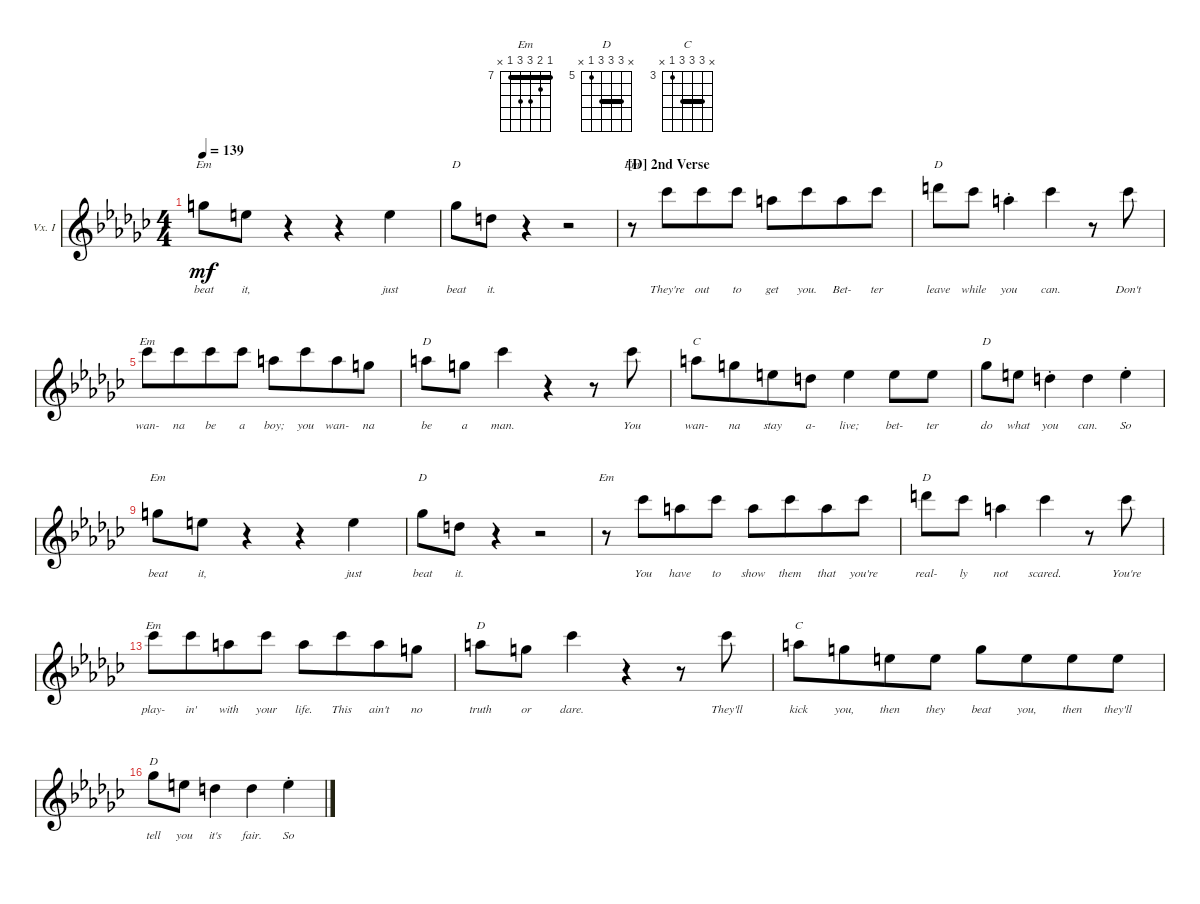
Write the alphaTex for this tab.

\bracketExtendMode groupsimilarinstruments
\firstSystemTrackNameOrientation horizontal
\otherSystemsTrackNameOrientation horizontal
\defaultBarNumberDisplay FirstOfSystem
\track ("Voice I" "Vx. I") {instrument voiceoohs}
\staff {score}
\tuning (Eb4 Bb3 Gb3 Db3 Ab2 Eb2)
\displaytranspose 13
\chord ("Em" 7 8 9 9 7 x) {firstfret 7 showfingering false barre 7}
\chord ("D" x 7 7 7 5 x) {firstfret 5 showfingering false barre (7 7)}
\chord ("C" x 5 5 5 3 x) {firstfret 3 showfingering false barre (5 5)}
\ts (4 4)
\tempo 139
\clef g2
\ks gb
3.1.8{ch "Em" lyrics (0 "beat") lyrics (1 "") lyrics (2 "") lyrics (3 "") lyrics (4 "") dy mf} 0.1.8{lyrics (0 "it,") lyrics (1 "") lyrics (2 "") lyrics (3 "") lyrics (4 "")} r.4 r.4 0.1.4{lyrics (0 "just") lyrics (1 "") lyrics (2 "") lyrics (3 "") lyrics (4 "")} |
2.1.8{ch "D" lyrics (0 "beat") lyrics (1 "") lyrics (2 "") lyrics (3 "") lyrics (4 "") beam merge} 3.2.8{lyrics (0 "it.") lyrics (1 "") lyrics (2 "") lyrics (3 "") lyrics (4 "") beam merge} r.4 r.2 |
\section ("D" "2nd Verse")
r.8{ch "Em"} 7.1.8{lyrics (0 "They're") lyrics (1 "") lyrics (2 "") lyrics (3 "") lyrics (4 "") beam merge} 7.1.8{lyrics (0 "out") lyrics (1 "") lyrics (2 "") lyrics (3 "") lyrics (4 "")} 7.1.8{lyrics (0 "to") lyrics (1 "") lyrics (2 "") lyrics (3 "") lyrics (4 "")} 5.1.8{lyrics (0 "get") lyrics (1 "") lyrics (2 "") lyrics (3 "") lyrics (4 "")} 7.1.8{lyrics (0 "you.") lyrics (1 "") lyrics (2 "") lyrics (3 "") lyrics (4 "") beam merge} 5.1.8{lyrics (0 "Bet-") lyrics (1 "") lyrics (2 "") lyrics (3 "") lyrics (4 "")} 7.1.8{lyrics (0 "ter") lyrics (1 "") lyrics (2 "") lyrics (3 "") lyrics (4 "")} |
10.1.8{ch "D" lyrics (0 "leave") lyrics (1 "") lyrics (2 "") lyrics (3 "") lyrics (4 "")} 12.2.8{lyrics (0 "while") lyrics (1 "") lyrics (2 "") lyrics (3 "") lyrics (4 "")} 10.2{st}.4{lyrics (0 "you") lyrics (1 "") lyrics (2 "") lyrics (3 "") lyrics (4 "")} 12.2.4{lyrics (0 "can.") lyrics (1 "") lyrics (2 "") lyrics (3 "") lyrics (4 "")} r.8 7.1.8{lyrics (0 "Don't") lyrics (1 "") lyrics (2 "") lyrics (3 "") lyrics (4 "")} |
7.1.8{ch "Em" lyrics (0 "wan-") lyrics (1 "") lyrics (2 "") lyrics (3 "") lyrics (4 "")} 7.1.8{lyrics (0 "na") lyrics (1 "") lyrics (2 "") lyrics (3 "") lyrics (4 "") beam merge} 7.1.8{lyrics (0 "be") lyrics (1 "") lyrics (2 "") lyrics (3 "") lyrics (4 "")} 7.1.8{lyrics (0 "a") lyrics (1 "") lyrics (2 "") lyrics (3 "") lyrics (4 "")} 5.1.8{lyrics (0 "boy;") lyrics (1 "") lyrics (2 "") lyrics (3 "") lyrics (4 "") beam merge} 7.1.8{lyrics (0 "you") lyrics (1 "") lyrics (2 "") lyrics (3 "") lyrics (4 "") beam merge} 5.1.8{lyrics (0 "wan-") lyrics (1 "") lyrics (2 "") lyrics (3 "") lyrics (4 "")} 3.1.8{lyrics (0 "na") lyrics (1 "") lyrics (2 "") lyrics (3 "") lyrics (4 "")} |
5.1.8{ch "D" lyrics (0 "be") lyrics (1 "") lyrics (2 "") lyrics (3 "") lyrics (4 "")} 3.1.8{lyrics (0 "a") lyrics (1 "") lyrics (2 "") lyrics (3 "") lyrics (4 "")} 7.1.4{lyrics (0 "man.") lyrics (1 "") lyrics (2 "") lyrics (3 "") lyrics (4 "")} r.4 r.8 7.1.8{lyrics (0 "You") lyrics (1 "") lyrics (2 "") lyrics (3 "") lyrics (4 "")} |
5.1.8{ch "C" lyrics (0 "wan-") lyrics (1 "") lyrics (2 "") lyrics (3 "") lyrics (4 "") beam merge} 3.1.8{lyrics (0 "na") lyrics (1 "") lyrics (2 "") lyrics (3 "") lyrics (4 "") beam merge} 5.2.8{lyrics (0 "stay") lyrics (1 "") lyrics (2 "") lyrics (3 "") lyrics (4 "")} 3.2.8{lyrics (0 "a-") lyrics (1 "") lyrics (2 "") lyrics (3 "") lyrics (4 "")} 5.2.4{lyrics (0 "live;") lyrics (1 "") lyrics (2 "") lyrics (3 "") lyrics (4 "")} 5.2.8{lyrics (0 "bet-") lyrics (1 "") lyrics (2 "") lyrics (3 "") lyrics (4 "")} 5.2.8{lyrics (0 "ter") lyrics (1 "") lyrics (2 "") lyrics (3 "") lyrics (4 "")} |
7.2.8{ch "D" lyrics (0 "do") lyrics (1 "") lyrics (2 "") lyrics (3 "") lyrics (4 "")} 5.2.8{lyrics (0 "what") lyrics (1 "") lyrics (2 "") lyrics (3 "") lyrics (4 "") beam merge} 3.2{st}.4{lyrics (0 "you") lyrics (1 "") lyrics (2 "") lyrics (3 "") lyrics (4 "")} 3.2.4{lyrics (0 "can.") lyrics (1 "") lyrics (2 "") lyrics (3 "") lyrics (4 "")} 5.2{st}.4{lyrics (0 "So") lyrics (1 "") lyrics (2 "") lyrics (3 "") lyrics (4 "")} |
3.1.8{ch "Em" lyrics (0 "beat") lyrics (1 "") lyrics (2 "") lyrics (3 "") lyrics (4 "")} 5.2.8{lyrics (0 "it,") lyrics (1 "") lyrics (2 "") lyrics (3 "") lyrics (4 "")} r.4 r.4 0.1.4{lyrics (0 "just") lyrics (1 "") lyrics (2 "") lyrics (3 "") lyrics (4 "")} |
2.1.8{ch "D" lyrics (0 "beat") lyrics (1 "") lyrics (2 "") lyrics (3 "") lyrics (4 "")} 3.2.8{lyrics (0 "it.") lyrics (1 "") lyrics (2 "") lyrics (3 "") lyrics (4 "")} r.4 r.2 |
r.8{ch "Em"} 7.1.8{lyrics (0 "You") lyrics (1 "") lyrics (2 "") lyrics (3 "") lyrics (4 "") beam merge} 5.1.8{lyrics (0 "have") lyrics (1 "") lyrics (2 "") lyrics (3 "") lyrics (4 "")} 7.1.8{lyrics (0 "to") lyrics (1 "") lyrics (2 "") lyrics (3 "") lyrics (4 "")} 5.1.8{lyrics (0 "show") lyrics (1 "") lyrics (2 "") lyrics (3 "") lyrics (4 "")} 7.1.8{lyrics (0 "them") lyrics (1 "") lyrics (2 "") lyrics (3 "") lyrics (4 "") beam merge} 5.1.8{lyrics (0 "that") lyrics (1 "") lyrics (2 "") lyrics (3 "") lyrics (4 "")} 7.1.8{lyrics (0 "you're") lyrics (1 "") lyrics (2 "") lyrics (3 "") lyrics (4 "")} |
10.1.8{ch "D" lyrics (0 "real-") lyrics (1 "") lyrics (2 "") lyrics (3 "") lyrics (4 "")} 12.2.8{lyrics (0 "ly") lyrics (1 "") lyrics (2 "") lyrics (3 "") lyrics (4 "")} 10.2.4{lyrics (0 "not") lyrics (1 "") lyrics (2 "") lyrics (3 "") lyrics (4 "")} 12.2.4{lyrics (0 "scared.") lyrics (1 "") lyrics (2 "") lyrics (3 "") lyrics (4 "")} r.8 7.1.8{lyrics (0 "You're") lyrics (1 "") lyrics (2 "") lyrics (3 "") lyrics (4 "")} |
7.1.8{ch "Em" lyrics (0 "play-") lyrics (1 "") lyrics (2 "") lyrics (3 "") lyrics (4 "")} 7.1.8{lyrics (0 "in'") lyrics (1 "") lyrics (2 "") lyrics (3 "") lyrics (4 "") beam merge} 5.1.8{lyrics (0 "with") lyrics (1 "") lyrics (2 "") lyrics (3 "") lyrics (4 "")} 7.1.8{lyrics (0 "your") lyrics (1 "") lyrics (2 "") lyrics (3 "") lyrics (4 "")} 5.1.8{lyrics (0 "life.") lyrics (1 "") lyrics (2 "") lyrics (3 "") lyrics (4 "") beam merge} 7.1.8{lyrics (0 "This") lyrics (1 "") lyrics (2 "") lyrics (3 "") lyrics (4 "") beam merge} 5.1.8{lyrics (0 "ain't") lyrics (1 "") lyrics (2 "") lyrics (3 "") lyrics (4 "")} 3.1.8{lyrics (0 "no") lyrics (1 "") lyrics (2 "") lyrics (3 "") lyrics (4 "")} |
5.1.8{ch "D" lyrics (0 "truth") lyrics (1 "") lyrics (2 "") lyrics (3 "") lyrics (4 "")} 3.1.8{lyrics (0 "or") lyrics (1 "") lyrics (2 "") lyrics (3 "") lyrics (4 "")} 7.1.4{lyrics (0 "dare.") lyrics (1 "") lyrics (2 "") lyrics (3 "") lyrics (4 "")} r.4 r.8 7.1.8{lyrics (0 "They'll") lyrics (1 "") lyrics (2 "") lyrics (3 "") lyrics (4 "")} |
5.1.8{ch "C" lyrics (0 "kick") lyrics (1 "") lyrics (2 "") lyrics (3 "") lyrics (4 "") beam merge} 3.1.8{lyrics (0 "you,") lyrics (1 "") lyrics (2 "") lyrics (3 "") lyrics (4 "") beam merge} 5.2.8{lyrics (0 "then") lyrics (1 "") lyrics (2 "") lyrics (3 "") lyrics (4 "")} 5.2.8{lyrics (0 "they") lyrics (1 "") lyrics (2 "") lyrics (3 "") lyrics (4 "")} 8.2.8{lyrics (0 "beat") lyrics (1 "") lyrics (2 "") lyrics (3 "") lyrics (4 "")} 5.2.8{lyrics (0 "you,") lyrics (1 "") lyrics (2 "") lyrics (3 "") lyrics (4 "") beam merge} 5.2.8{lyrics (0 "then") lyrics (1 "") lyrics (2 "") lyrics (3 "") lyrics (4 "")} 0.1.8{lyrics (0 "they'll") lyrics (1 "") lyrics (2 "") lyrics (3 "") lyrics (4 "")} |
7.2.8{ch "D" lyrics (0 "tell") lyrics (1 "") lyrics (2 "") lyrics (3 "") lyrics (4 "")} 5.2.8{lyrics (0 "you") lyrics (1 "") lyrics (2 "") lyrics (3 "") lyrics (4 "")} 3.2.4{lyrics (0 "it's") lyrics (1 "") lyrics (2 "") lyrics (3 "") lyrics (4 "")} 3.2.4{lyrics (0 "fair.") lyrics (1 "") lyrics (2 "") lyrics (3 "") lyrics (4 "")} 5.2{st}.4{lyrics (0 "So") lyrics (1 "") lyrics (2 "") lyrics (3 "") lyrics (4 "")}
